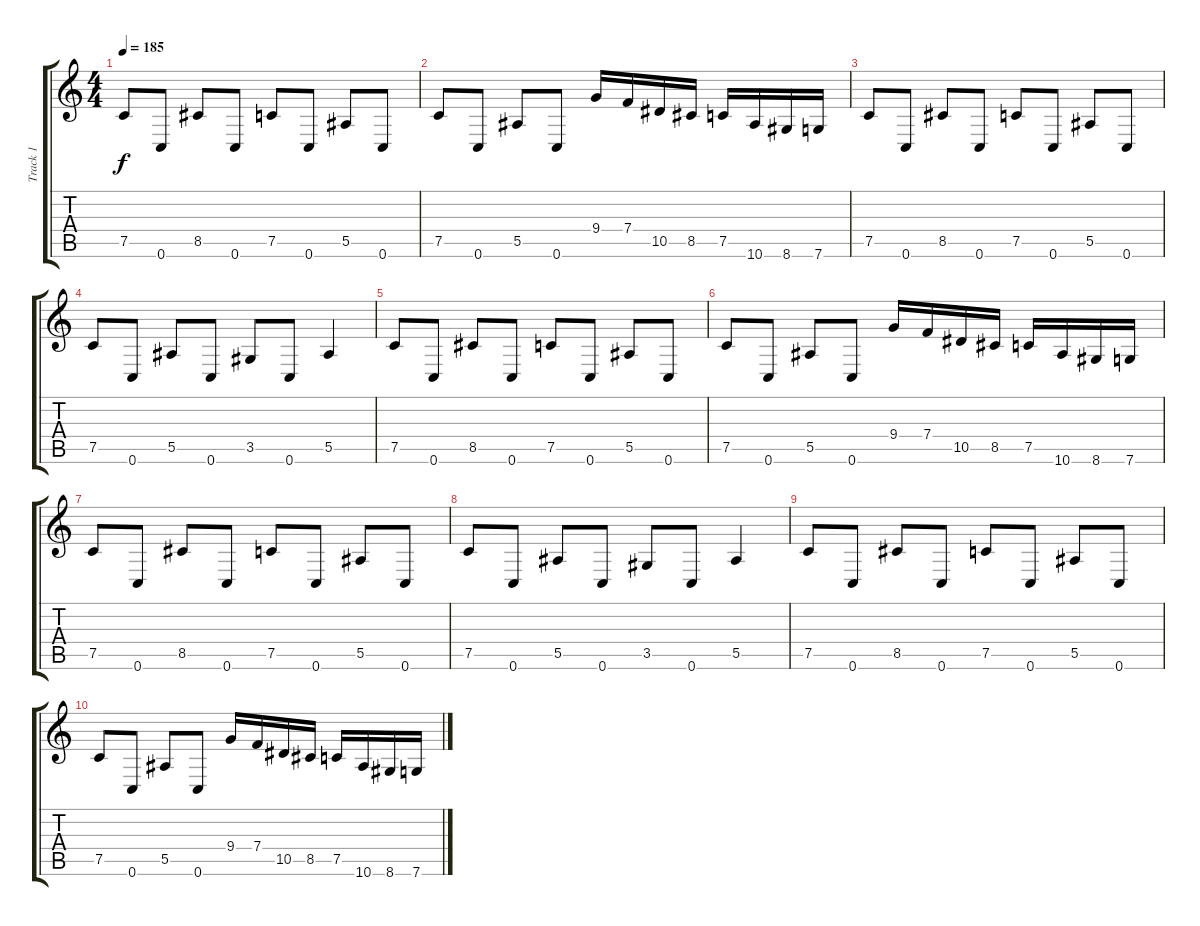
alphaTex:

\track ("Track 1" "Track 1") {instrument distortionguitar}
\staff {score tabs}
\tuning (C4 G3 Eb3 Bb2 F2 C2) {hide}
\ts (4 4)
\tempo 185
\clef g2
\ks c
7.5.8{dy f volume 12} 0.6.8 8.5.8 0.6.8 7.5.8 0.6.8 5.5.8 0.6.8 |
7.5.8 0.6.8 5.5.8 0.6.8 9.4.16 7.4.16 10.5.16 8.5.16 7.5.16 10.6.16 8.6.16 7.6.16 |
7.5.8{volume 10} 0.6.8 8.5.8 0.6.8 7.5.8 0.6.8 5.5.8 0.6.8 |
7.5.8 0.6.8 5.5.8 0.6.8 3.5.8 0.6.8 5.5.4 |
7.5.8{volume 8} 0.6.8 8.5.8 0.6.8 7.5.8 0.6.8 5.5.8 0.6.8 |
7.5.8 0.6.8 5.5.8 0.6.8 9.4.16 7.4.16 10.5.16 8.5.16 7.5.16 10.6.16 8.6.16 7.6.16 |
7.5.8{volume 6} 0.6.8 8.5.8 0.6.8 7.5.8 0.6.8 5.5.8 0.6.8 |
7.5.8 0.6.8 5.5.8 0.6.8 3.5.8 0.6.8 5.5.4 |
7.5.8{volume 0} 0.6.8 8.5.8 0.6.8 7.5.8 0.6.8 5.5.8 0.6.8 |
7.5.8 0.6.8 5.5.8 0.6.8 9.4.16 7.4.16 10.5.16 8.5.16 7.5.16 10.6.16 8.6.16 7.6.16
